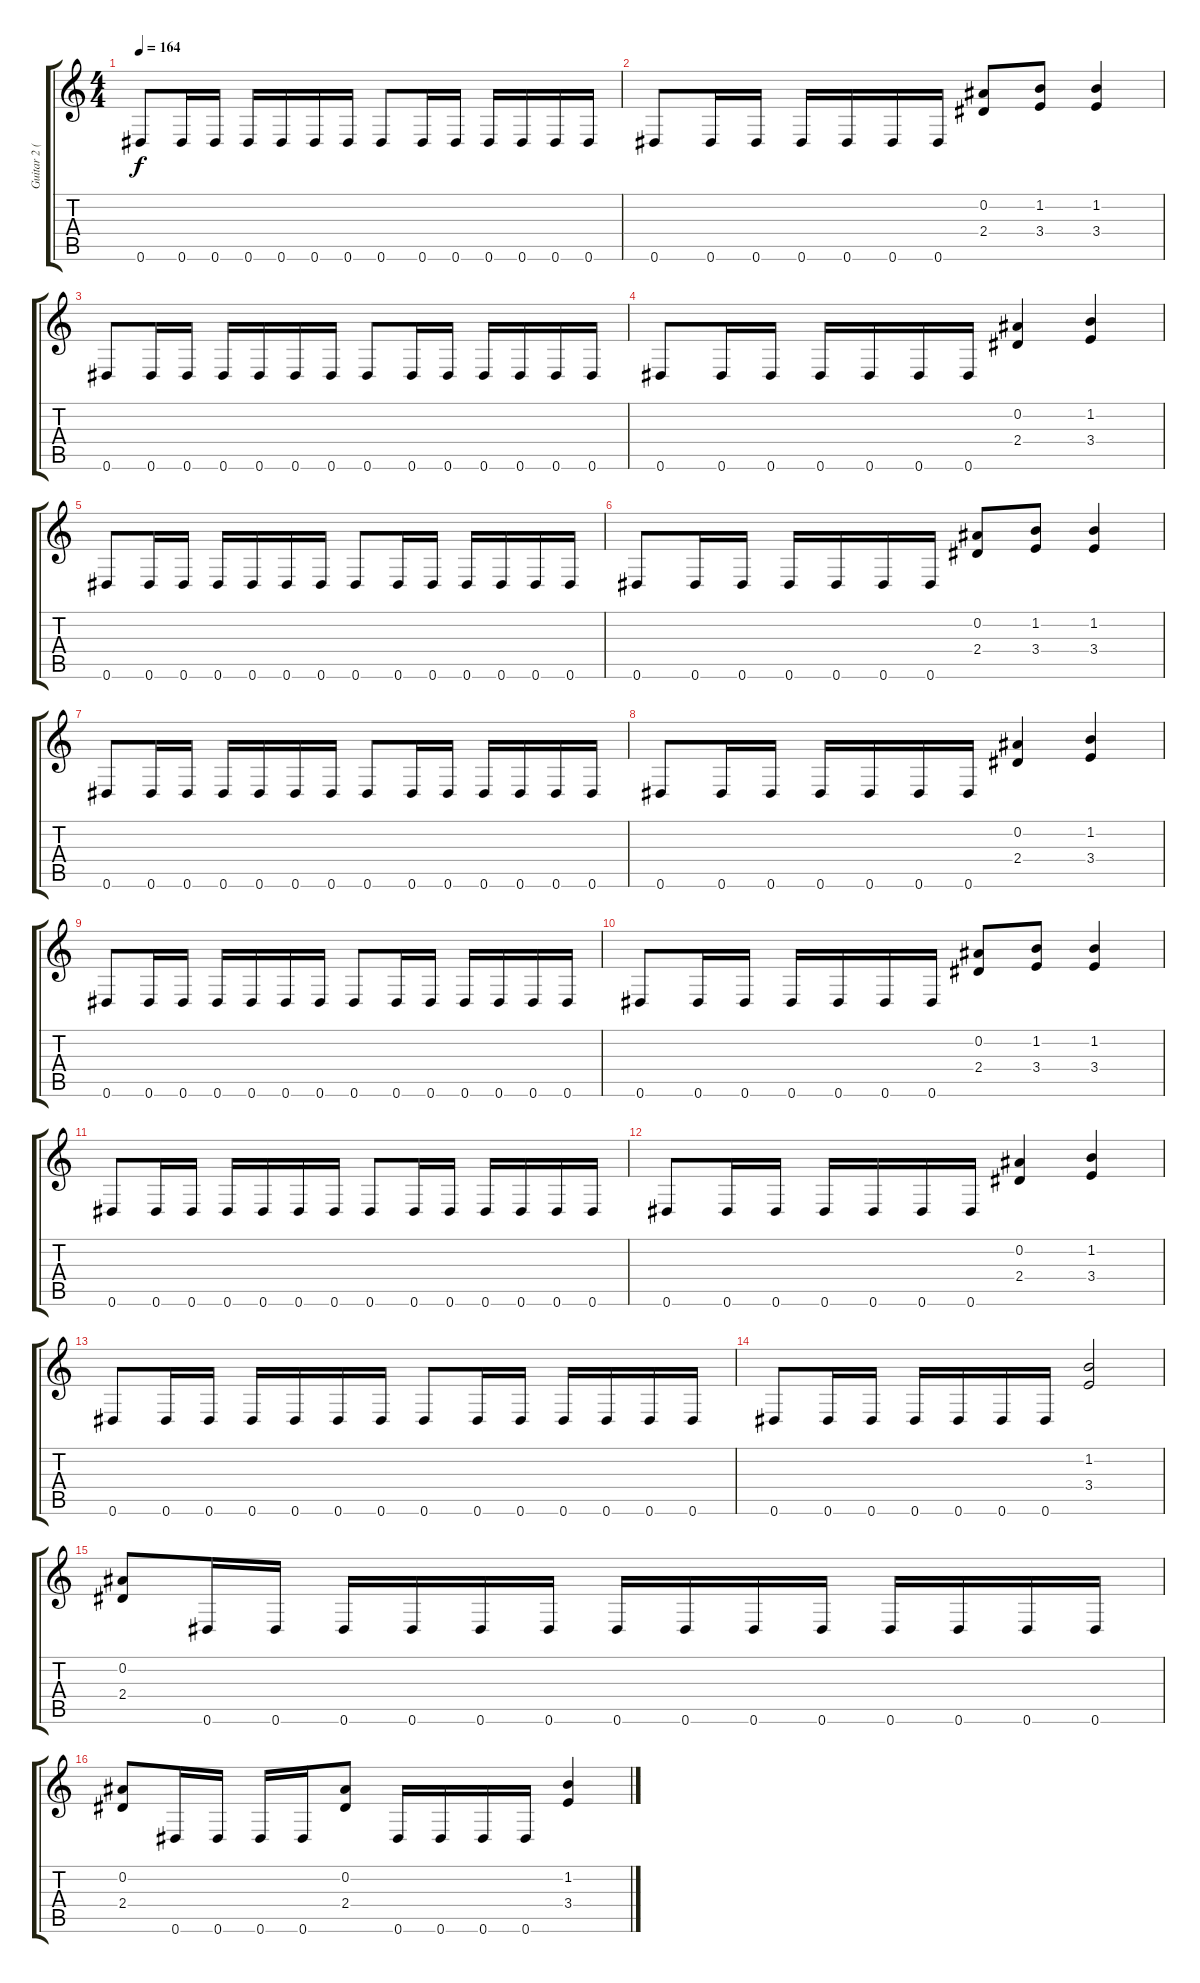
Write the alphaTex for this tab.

\track ("Guitar 2 (Kerry)" "Guitar 2 (") {instrument distortionguitar}
\staff {score tabs}
\tuning (Eb4 Bb3 Gb3 Db3 Ab2 Eb2) {hide}
\ts (4 4)
\tempo 164
\clef g2
\ks c
0.6.8{dy f} 0.6.16 0.6.16 0.6.16 0.6.16 0.6.16 0.6.16 0.6.8 0.6.16 0.6.16 0.6.16 0.6.16 0.6.16 0.6.16 |
0.6.8 0.6.16 0.6.16 0.6.16 0.6.16 0.6.16 0.6.16 (0.2 2.4).8 (1.2 3.4).8 (1.2 3.4).4 |
0.6.8 0.6.16 0.6.16 0.6.16 0.6.16 0.6.16 0.6.16 0.6.8 0.6.16 0.6.16 0.6.16 0.6.16 0.6.16 0.6.16 |
0.6.8 0.6.16 0.6.16 0.6.16 0.6.16 0.6.16 0.6.16 (0.2 2.4).4 (1.2 3.4).4 |
0.6.8 0.6.16 0.6.16 0.6.16 0.6.16 0.6.16 0.6.16 0.6.8 0.6.16 0.6.16 0.6.16 0.6.16 0.6.16 0.6.16 |
0.6.8 0.6.16 0.6.16 0.6.16 0.6.16 0.6.16 0.6.16 (0.2 2.4).8 (1.2 3.4).8 (1.2 3.4).4 |
0.6.8 0.6.16 0.6.16 0.6.16 0.6.16 0.6.16 0.6.16 0.6.8 0.6.16 0.6.16 0.6.16 0.6.16 0.6.16 0.6.16 |
0.6.8 0.6.16 0.6.16 0.6.16 0.6.16 0.6.16 0.6.16 (0.2 2.4).4 (1.2 3.4).4 |
0.6.8 0.6.16 0.6.16 0.6.16 0.6.16 0.6.16 0.6.16 0.6.8 0.6.16 0.6.16 0.6.16 0.6.16 0.6.16 0.6.16 |
0.6.8 0.6.16 0.6.16 0.6.16 0.6.16 0.6.16 0.6.16 (0.2 2.4).8 (1.2 3.4).8 (1.2 3.4).4 |
0.6.8 0.6.16 0.6.16 0.6.16 0.6.16 0.6.16 0.6.16 0.6.8 0.6.16 0.6.16 0.6.16 0.6.16 0.6.16 0.6.16 |
0.6.8 0.6.16 0.6.16 0.6.16 0.6.16 0.6.16 0.6.16 (0.2 2.4).4 (1.2 3.4).4 |
0.6.8 0.6.16 0.6.16 0.6.16 0.6.16 0.6.16 0.6.16 0.6.8 0.6.16 0.6.16 0.6.16 0.6.16 0.6.16 0.6.16 |
0.6.8 0.6.16 0.6.16 0.6.16 0.6.16 0.6.16 0.6.16 (1.2 3.4).2 |
(0.2 2.4).8 0.6.16 0.6.16 0.6.16 0.6.16 0.6.16 0.6.16 0.6.16 0.6.16 0.6.16 0.6.16 0.6.16 0.6.16 0.6.16 0.6.16 |
(0.2 2.4).8 0.6.16 0.6.16 0.6.16 0.6.16 (0.2 2.4).8 0.6.16 0.6.16 0.6.16 0.6.16 (1.2 3.4).4
